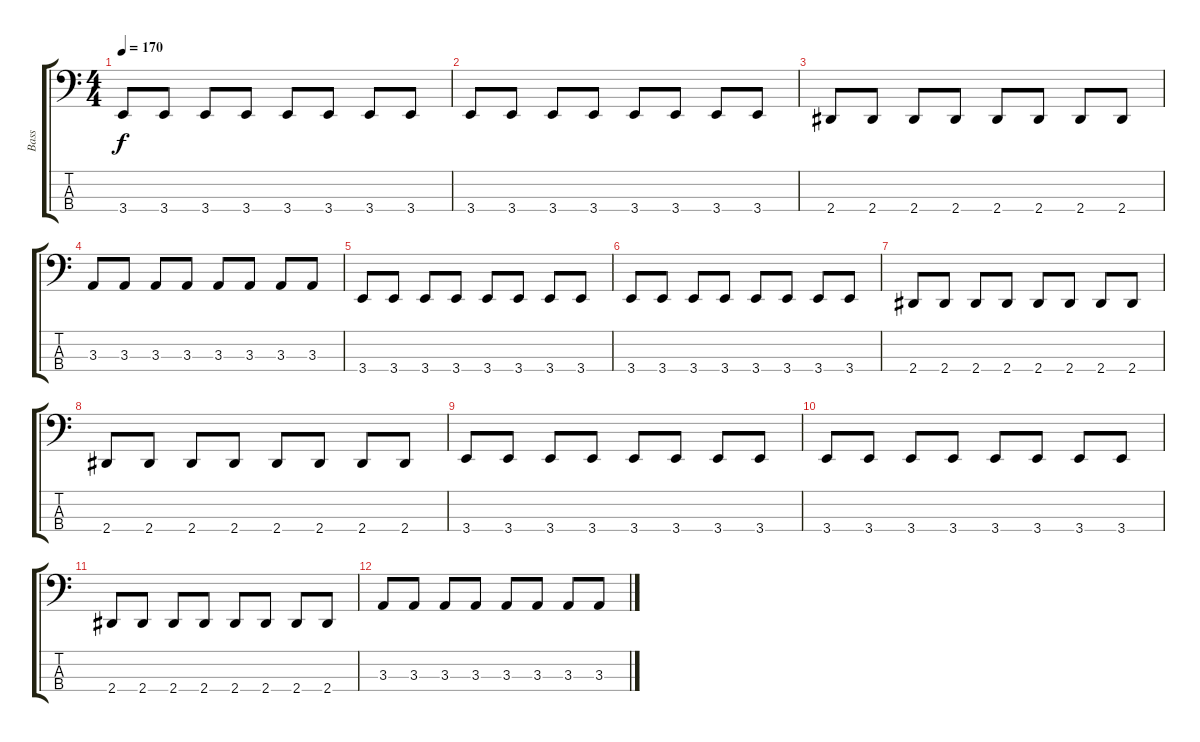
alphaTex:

\track ("Bass" "Bass") {instrument electricbasspick}
\staff {score tabs}
\tuning (E2 B1 Gb1 Db1) {hide}
\ts (4 4)
\tempo 170
\clef f4
\ks c
3.4.8{dy f} 3.4.8 3.4.8 3.4.8 3.4.8 3.4.8 3.4.8 3.4.8 |
3.4.8 3.4.8 3.4.8 3.4.8 3.4.8 3.4.8 3.4.8 3.4.8 |
2.4.8 2.4.8 2.4.8 2.4.8 2.4.8 2.4.8 2.4.8 2.4.8 |
3.3.8 3.3.8 3.3.8 3.3.8 3.3.8 3.3.8 3.3.8 3.3.8 |
3.4.8 3.4.8 3.4.8 3.4.8 3.4.8 3.4.8 3.4.8 3.4.8 |
3.4.8 3.4.8 3.4.8 3.4.8 3.4.8 3.4.8 3.4.8 3.4.8 |
2.4.8 2.4.8 2.4.8 2.4.8 2.4.8 2.4.8 2.4.8 2.4.8 |
2.4.8 2.4.8 2.4.8 2.4.8 2.4.8 2.4.8 2.4.8 2.4.8 |
3.4.8 3.4.8 3.4.8 3.4.8 3.4.8 3.4.8 3.4.8 3.4.8 |
3.4.8 3.4.8 3.4.8 3.4.8 3.4.8 3.4.8 3.4.8 3.4.8 |
2.4.8 2.4.8 2.4.8 2.4.8 2.4.8 2.4.8 2.4.8 2.4.8 |
3.3.8 3.3.8 3.3.8 3.3.8 3.3.8 3.3.8 3.3.8 3.3.8
